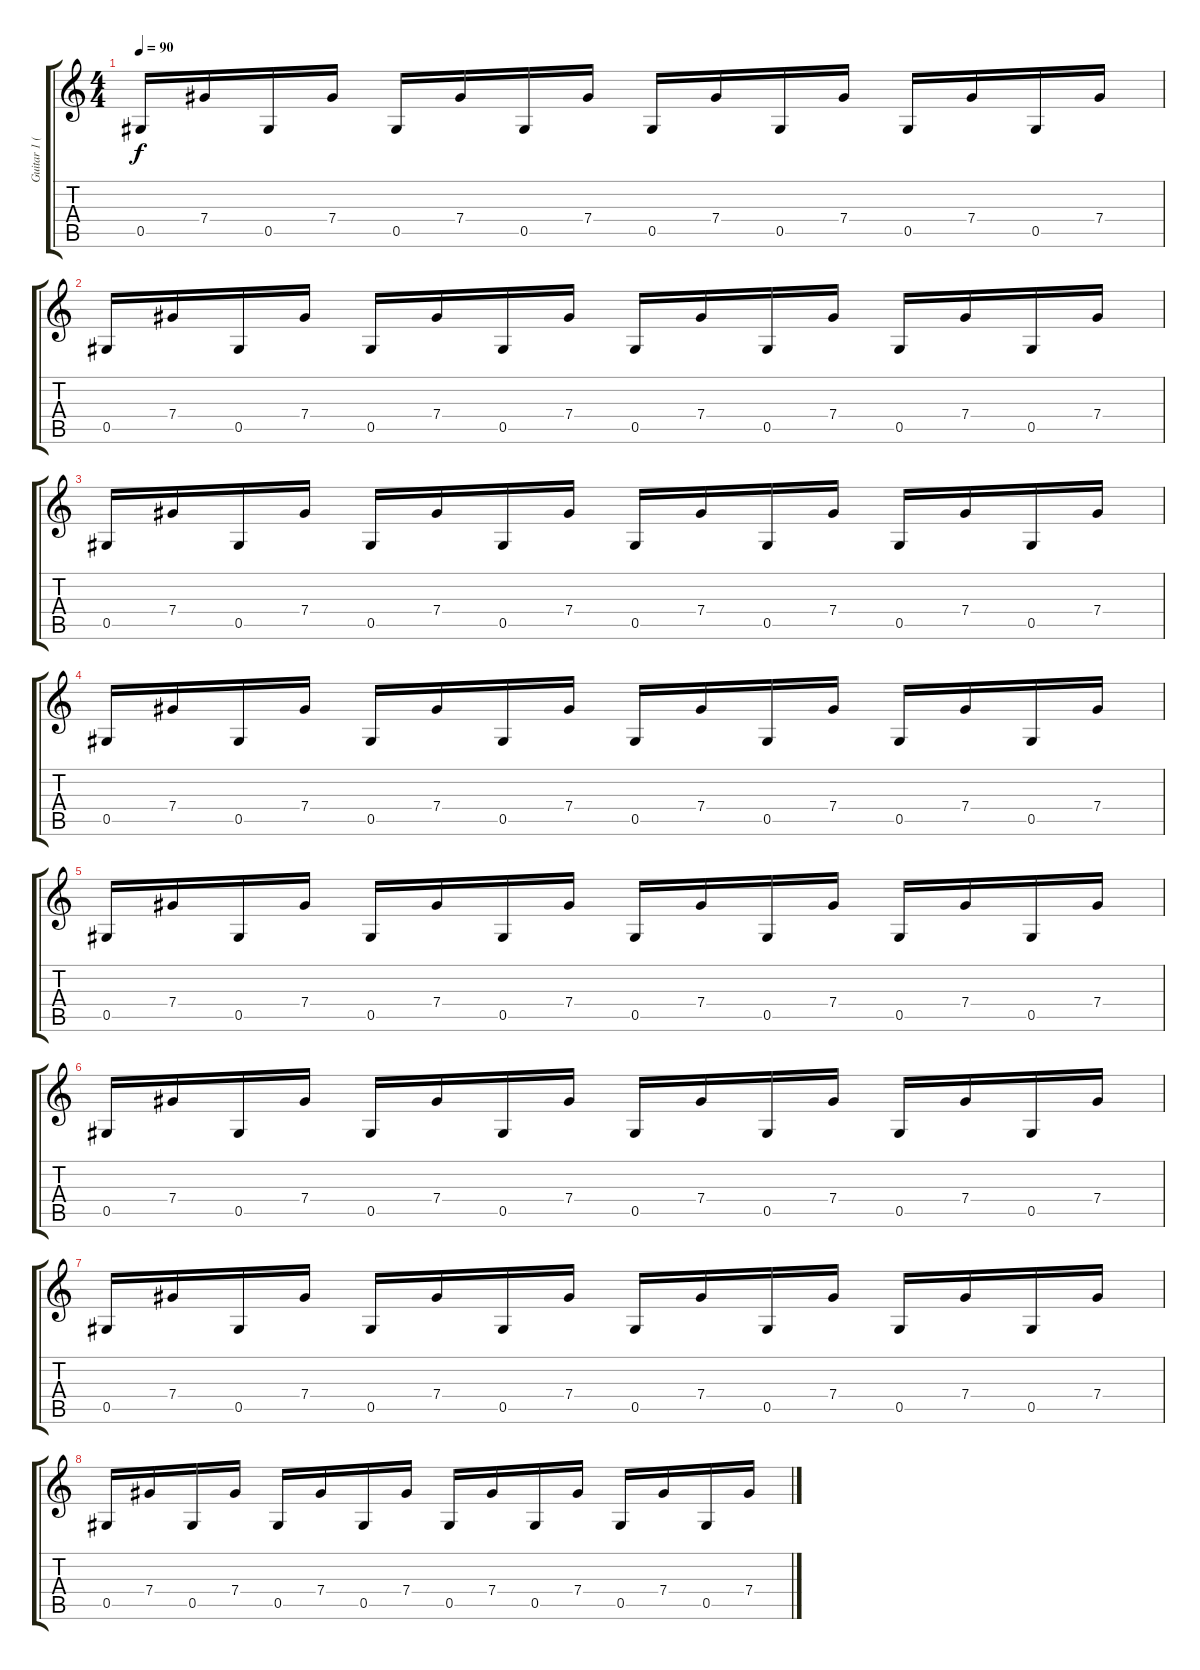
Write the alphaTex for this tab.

\track ("Guitar 1 (Eb)" "Guitar 1 (") {instrument overdrivenguitar}
\staff {score tabs}
\tuning (Eb4 Bb3 Gb3 Db3 Ab2 Eb2) {hide}
\ts (4 4)
\tempo 90
\clef g2
\ks c
0.5.16{dy f} 7.4.16 0.5.16 7.4.16 0.5.16 7.4.16 0.5.16 7.4.16 0.5.16 7.4.16 0.5.16 7.4.16 0.5.16 7.4.16 0.5.16 7.4.16 |
0.5.16 7.4.16 0.5.16 7.4.16 0.5.16 7.4.16 0.5.16 7.4.16 0.5.16 7.4.16 0.5.16 7.4.16 0.5.16 7.4.16 0.5.16 7.4.16 |
0.5.16 7.4.16 0.5.16 7.4.16 0.5.16 7.4.16 0.5.16 7.4.16 0.5.16 7.4.16 0.5.16 7.4.16 0.5.16 7.4.16 0.5.16 7.4.16 |
0.5.16 7.4.16 0.5.16 7.4.16 0.5.16 7.4.16 0.5.16 7.4.16 0.5.16 7.4.16 0.5.16 7.4.16 0.5.16 7.4.16 0.5.16 7.4.16 |
0.5.16 7.4.16 0.5.16 7.4.16 0.5.16 7.4.16 0.5.16 7.4.16 0.5.16 7.4.16 0.5.16 7.4.16 0.5.16 7.4.16 0.5.16 7.4.16 |
0.5.16 7.4.16 0.5.16 7.4.16 0.5.16 7.4.16 0.5.16 7.4.16 0.5.16 7.4.16 0.5.16 7.4.16 0.5.16 7.4.16 0.5.16 7.4.16 |
0.5.16 7.4.16 0.5.16 7.4.16 0.5.16 7.4.16 0.5.16 7.4.16 0.5.16 7.4.16 0.5.16 7.4.16 0.5.16 7.4.16 0.5.16 7.4.16 |
0.5.16 7.4.16 0.5.16 7.4.16 0.5.16 7.4.16 0.5.16 7.4.16 0.5.16 7.4.16 0.5.16 7.4.16 0.5.16 7.4.16 0.5.16 7.4.16
